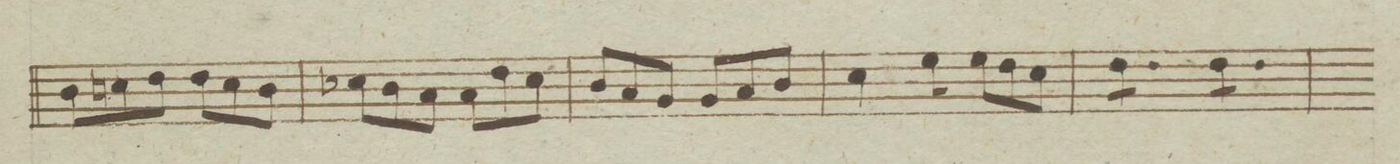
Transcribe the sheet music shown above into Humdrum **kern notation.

**kern
*I"Violon e Violoncello
*clefF4
*k[b-e-]
*met(c)
*M6/8
8D\L
8En\
8F\J
8F\L
8E\
8D\J
=195
8E-X\L
8D\
8C\J
8C\L
8F\
8E-\J
=196
8D/L
8C/
8BB-/J
8BB-/L
8C/
8D/J
=197
4E-\
8G\
8G\L
8F\
8E-\J
=198
*tremolo
8F\L
8F\
8F\J
8F\L
8F\
8F\J
*Xtremolo
=199
*-
